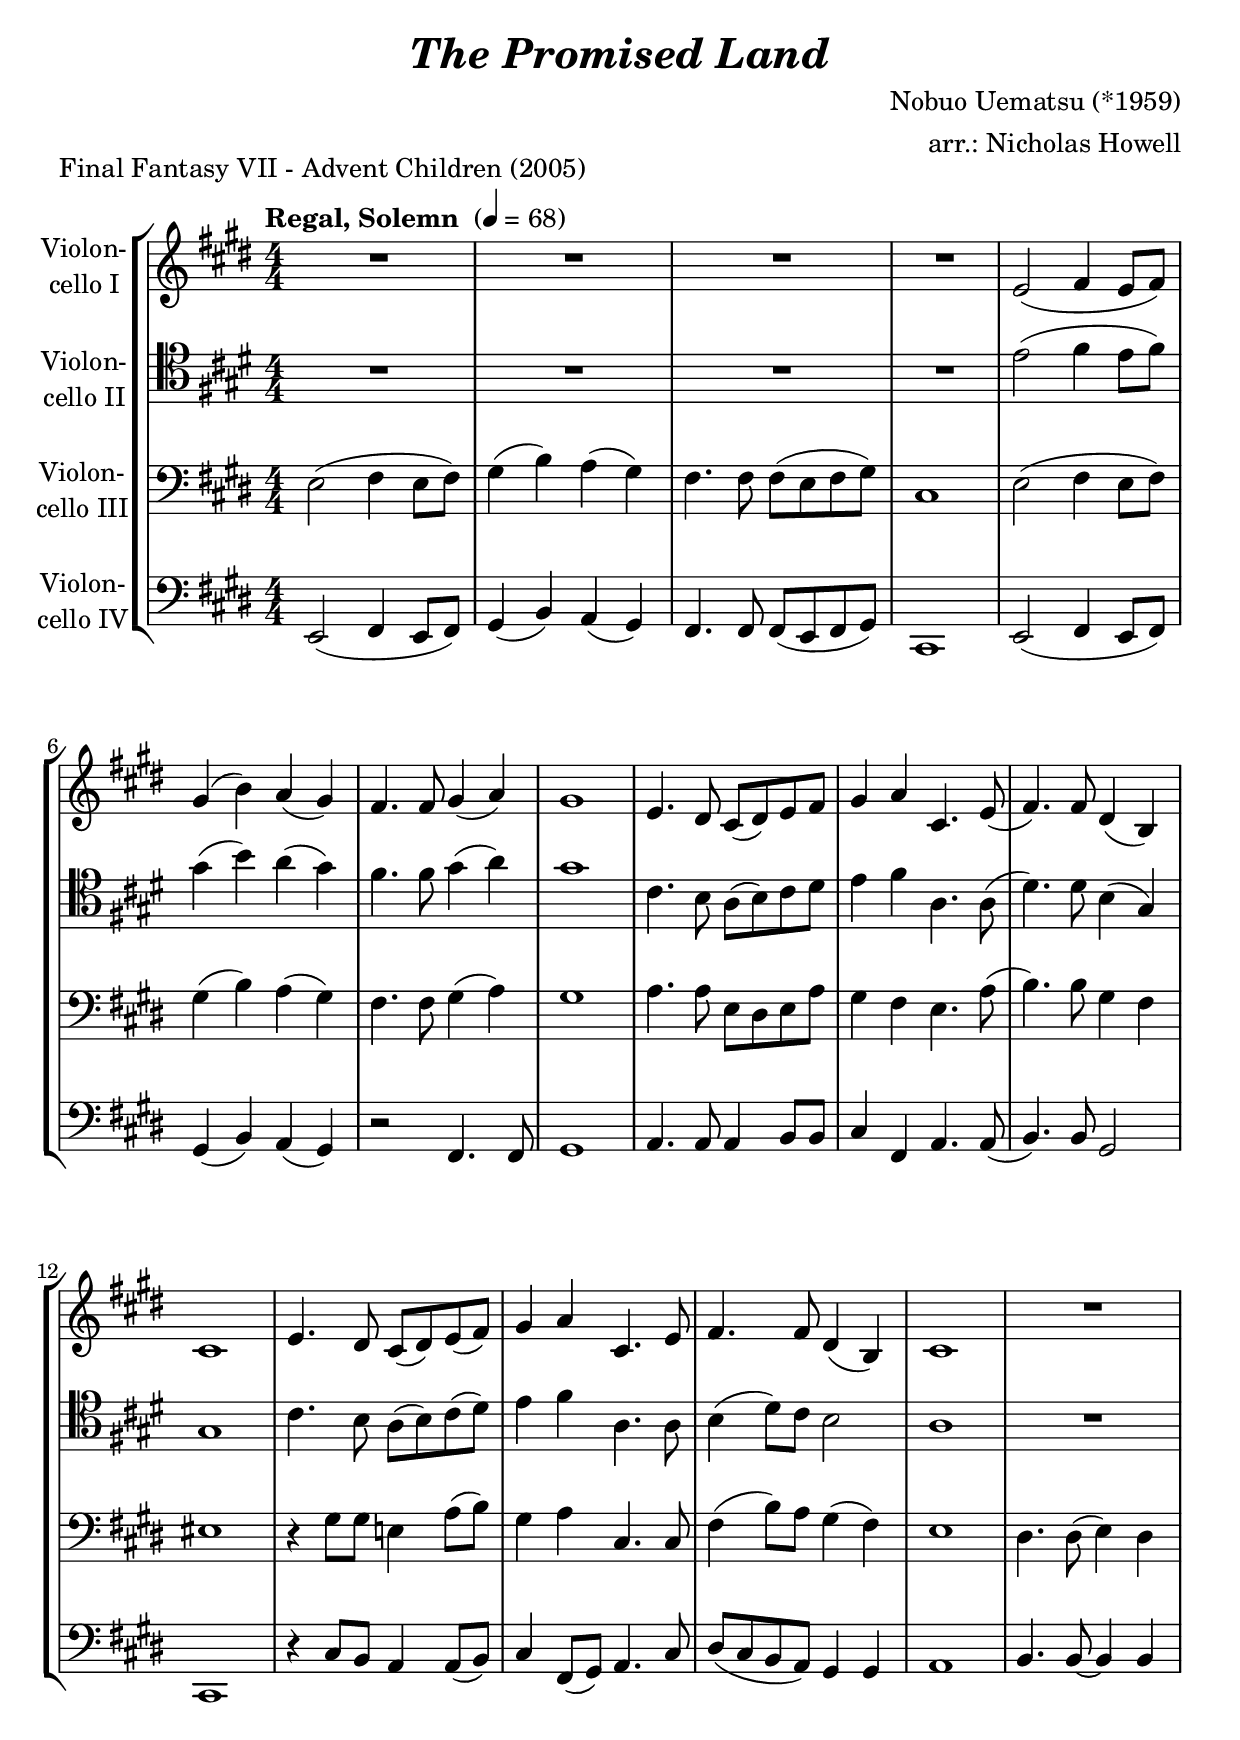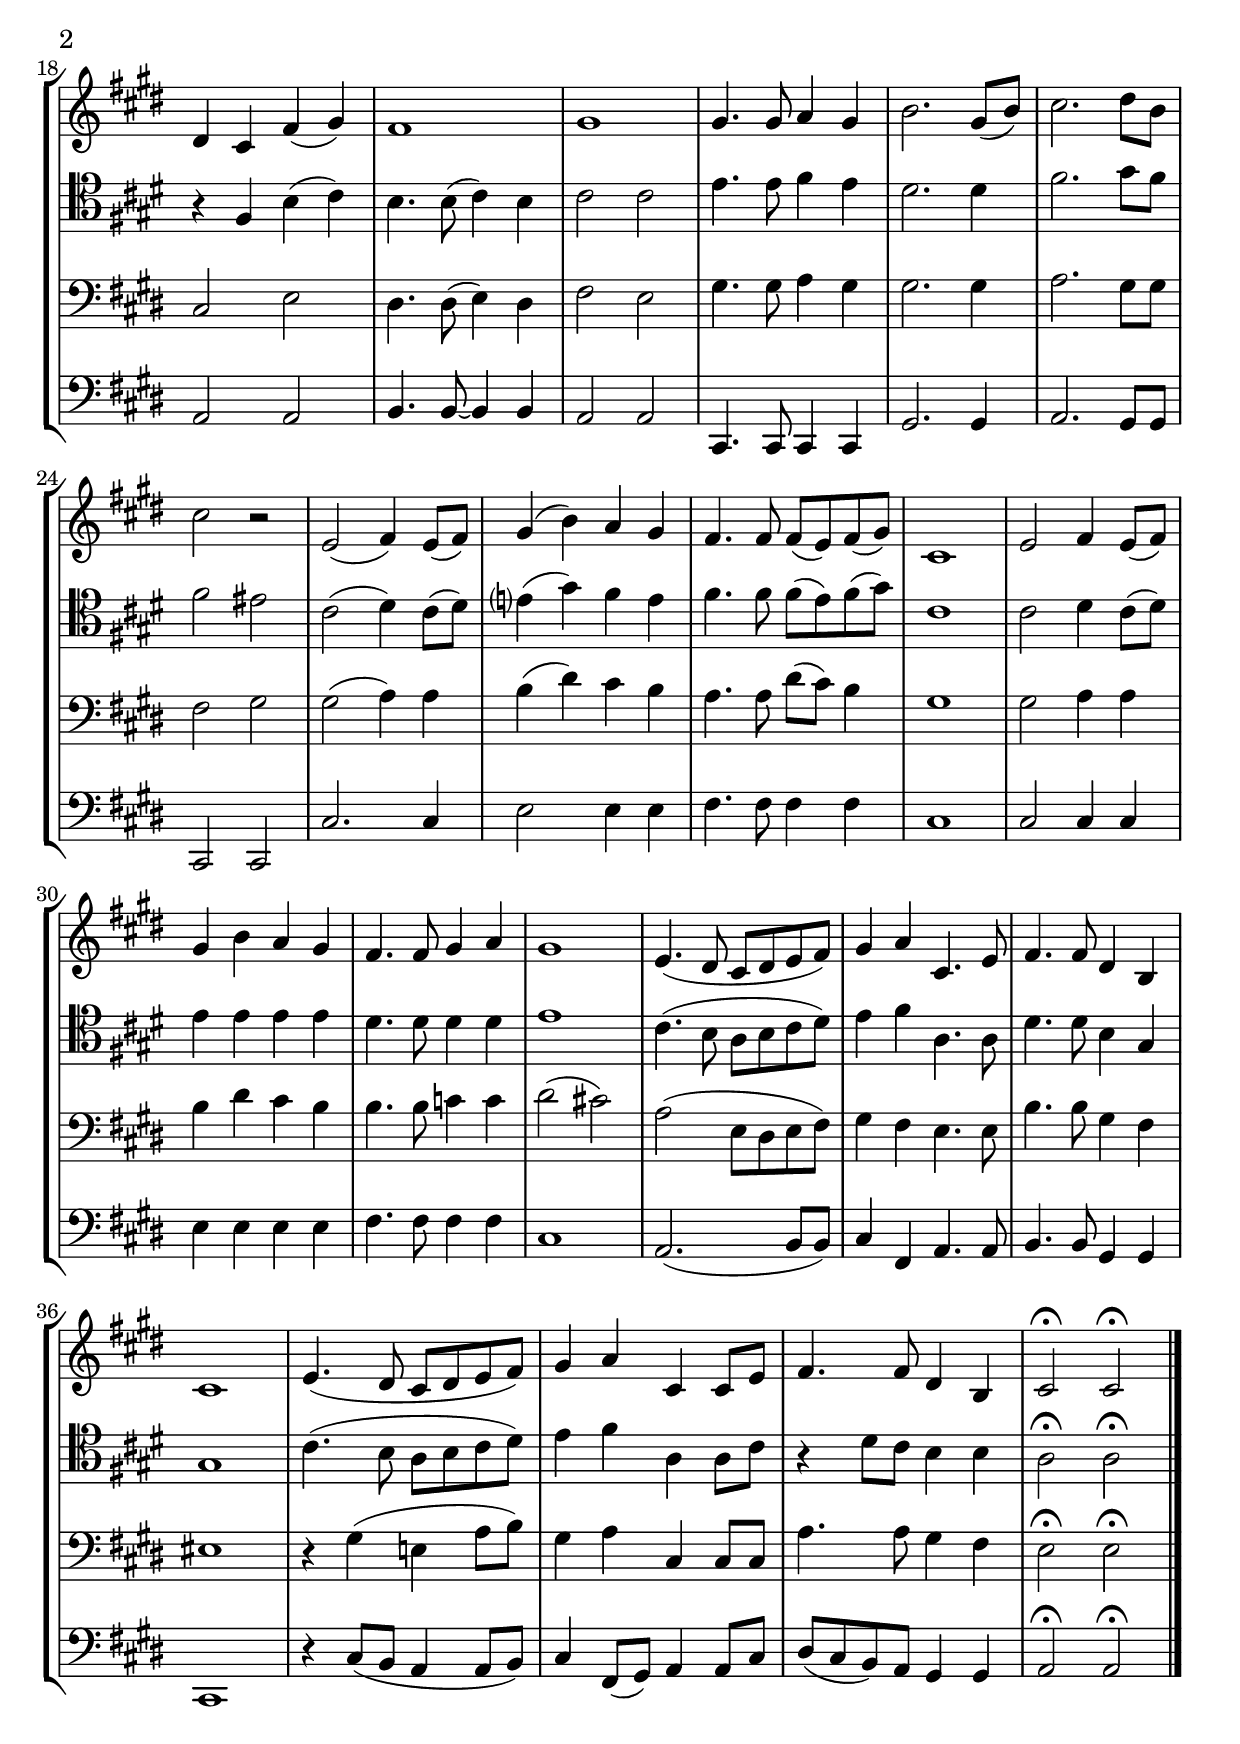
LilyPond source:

\version "2.18.2"
\include "deutsch.ly"
  
#(set-global-staff-size 23)

\header {
  title     = \markup \bold \italic "The Promised Land"
  composer  = "Nobuo Uematsu (*1959)"
  arranger  = "arr.: Nicholas Howell"
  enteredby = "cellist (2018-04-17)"
  piece     = "Final Fantasy VII - Advent Children (2005)"
}

voiceconsts = {
  \key b \major
  \time 4/4
  \clef "bass"
  \numericTimeSignature
  \compressFullBarRests
  % Set default beaming for all staves
% \set Timing.beamExceptions = #'()
% \set Timing.baseMoment     = #(ly:make-moment 1 4)
% \set Timing.beatStructure  = #'(1 1 1)
  \tempo "Regal, Solemn " 4=68
}

micl = "clarinet"
mifl = "flute"
miob = "oboe"
mifh = "french horn"
misx = "tenor sax"
mist = "string ensemble 1"
miba = "cello"

boxa = { \bar "||" \mark \markup \box "A" }
boxb = { \bar "||" \mark \markup \box "B" }

va = \relative c'' {
  \voiceconsts
  \clef "treble"
  
  R1*4
  b2( c4 b8 c)
  d4( f) es( d)
  c4. c8 d4( es)
  d1
  b4. a8 g( a) b c

  d4 es g,4. b8(
  c4.) c8 a4( f)
  g1
  b4. a8 g( a) b( c)
  d4 es g,4. b8
  c4. c8 a4( f)

  g1
  R
  a4 g c( d)
  c1
  d
  d4. d8 es4 d
  f2. d8( f)
  g2. a8 f
  g2 r

  b,( c4) b8( c)
  d4( f) es d
  c4. c8 c( b) c( d)
  g,1
  b2 c4 b8( c)
  d4 f es d
  c4. c8 d4 es

  d1
  b4.( a8 g a b c)
  d4 es g,4. b8
  c4. c8 a4 f
  g1
  b4.( a8 g a b c)
  
  d4 es g, g8 b
  c4. c8 a4 f
  g2\fermata g\fermata \bar "|."
}

vb = \relative c'' {
  \voiceconsts
  \clef "tenor"
  
  R1*4
  b2( c4 b8 c)
  d4( f) es( d)
  c4. c8 d4( es)
  d1
  g,4. f8 es( f) g a

  b4 c es,4. es8(
  a4.) a8 f4( d)
  d1
  g4. f8 es( f) g( a)
  b4 c es,4. es8
  f4( a8) g f2

  es1
  R
  r4 c f( g)
  f4. f8( g4) f
  g2 g
  b4. b8 c4 b
  a2. a4
  c2. d8 c

  c2 h
  g( a4) g8( a)
  b?4( d) c b
  c4. c8 c( b) c( d)
  g,1
  g2 a4 g8( a)
  b4 b b b

  a4. a8 a4 a
  b1
  g4.( f8 es f g a)
  b4 c es,4. es8
  a4. a8 f4 d
  d1

  g4.( f8 es f g a)
  b4 c es, es8 g
  r4 a8 g f4 f
  es2\fermata es\fermata \bar "|."
}

vc = \relative c' {
  \voiceconsts

  b2( c4 b8 c)
  d4( f) es( d)
  c4. c8 c( b c d)
  g,1
  b2( c4 b8 c)
  d4( f) es( d)

  c4. c8 d4( es)
  d1
  es4. es8 b a b es
  d4 c b4. es8(
  f4.) f8 d4 c
  h1

  r4 d8 d b!4 es8( f)
  d4 es g,4. g8
  c4( f8) es d4( c)
  b1
  a4. a8( b4) a
  g2 b

  a4. a8( b4) a
  c2 b
  d4. d8 es4 d
  d2. d4
  es2. d8 d
  c2 d
  d( es4) es

  f( a) g f
  es4. es8 a( g) f4
  d1
  d2 es4 es
  f a g f
  f4. f8 ges4 ges
  a2( g!)

  es( b8 a b c)
  d4 c b4. b8
  f'4. f8 d4 c
  h1
  r4 d( b! es8 f)
  d4 es g, g8 g

  es'4. es8 d4 c
  b2\fermata b\fermata \bar "|."
}

vd = \relative c {
  \voiceconsts

  b2( c4 b8 c)
  d4( f) es( d)
  c4. c8 c( b c d)
  g,1
  b2( c4 b8 c)
  d4( f) es( d)

  r2 c4. c8
  d1
  es4. es8 es4 f8 f
  g4 c, es4. es8(
  f4.) f8 d2
  g,1
  r4 g'8 f es4 es8( f)

  g4 c,8( d) es4. g8
  a( g f es) d4 d
  es1
  f4. f8~ f4 f
  es2 es
  f4. f8~ f4 f
  es2 es

  g,4. g8 g4 g
  d'2. d4
  es2. d8 d
  g,2 g
  g'2. g4
  b2 b4 b
  c4. c8 c4 c
  g1

  g2 g4 g
  b b b b
  c4. c8 c4 c
  g1
  es2.( f8 f)
  g4 c, es4. es8
  f4. f8 d4 d

  g,1
  r4 g'8( f es4 es8 f)
  g4 c,8( d) es4 es8 g
  a( g f) es d4 d
  es2\fermata es\fermata \bar "|."
}


music = \new StaffGroup <<
      \new Staff {
	\set Staff.midiInstrument = \miba
	\set Staff.instrumentName = \markup \center-column { "Violon-" "cello I" }
	\transpose b e { \va }
      }

      \new Staff {
	\set Staff.midiInstrument = \miba
	\set Staff.instrumentName = \markup \center-column { "Violon-" "cello II" }
	\transpose b e { \vb }
      }

      \new Staff {
	\set Staff.midiInstrument = \miba
	\set Staff.instrumentName = \markup \center-column { "Violon-" "cello III" }
	\transpose b e { \vc }
      }

      \new Staff {
	\set Staff.midiInstrument = \miba
	\set Staff.instrumentName = \markup \center-column { "Violon-" "cello IV" }
	\transpose b e { \vd }
      }
>>

\book {
  \score {
    \music
    \layout {}
  }

  \score {
    \unfoldRepeats \music

    \midi {
      \context {
        \Score
      }
    }
  }
}
